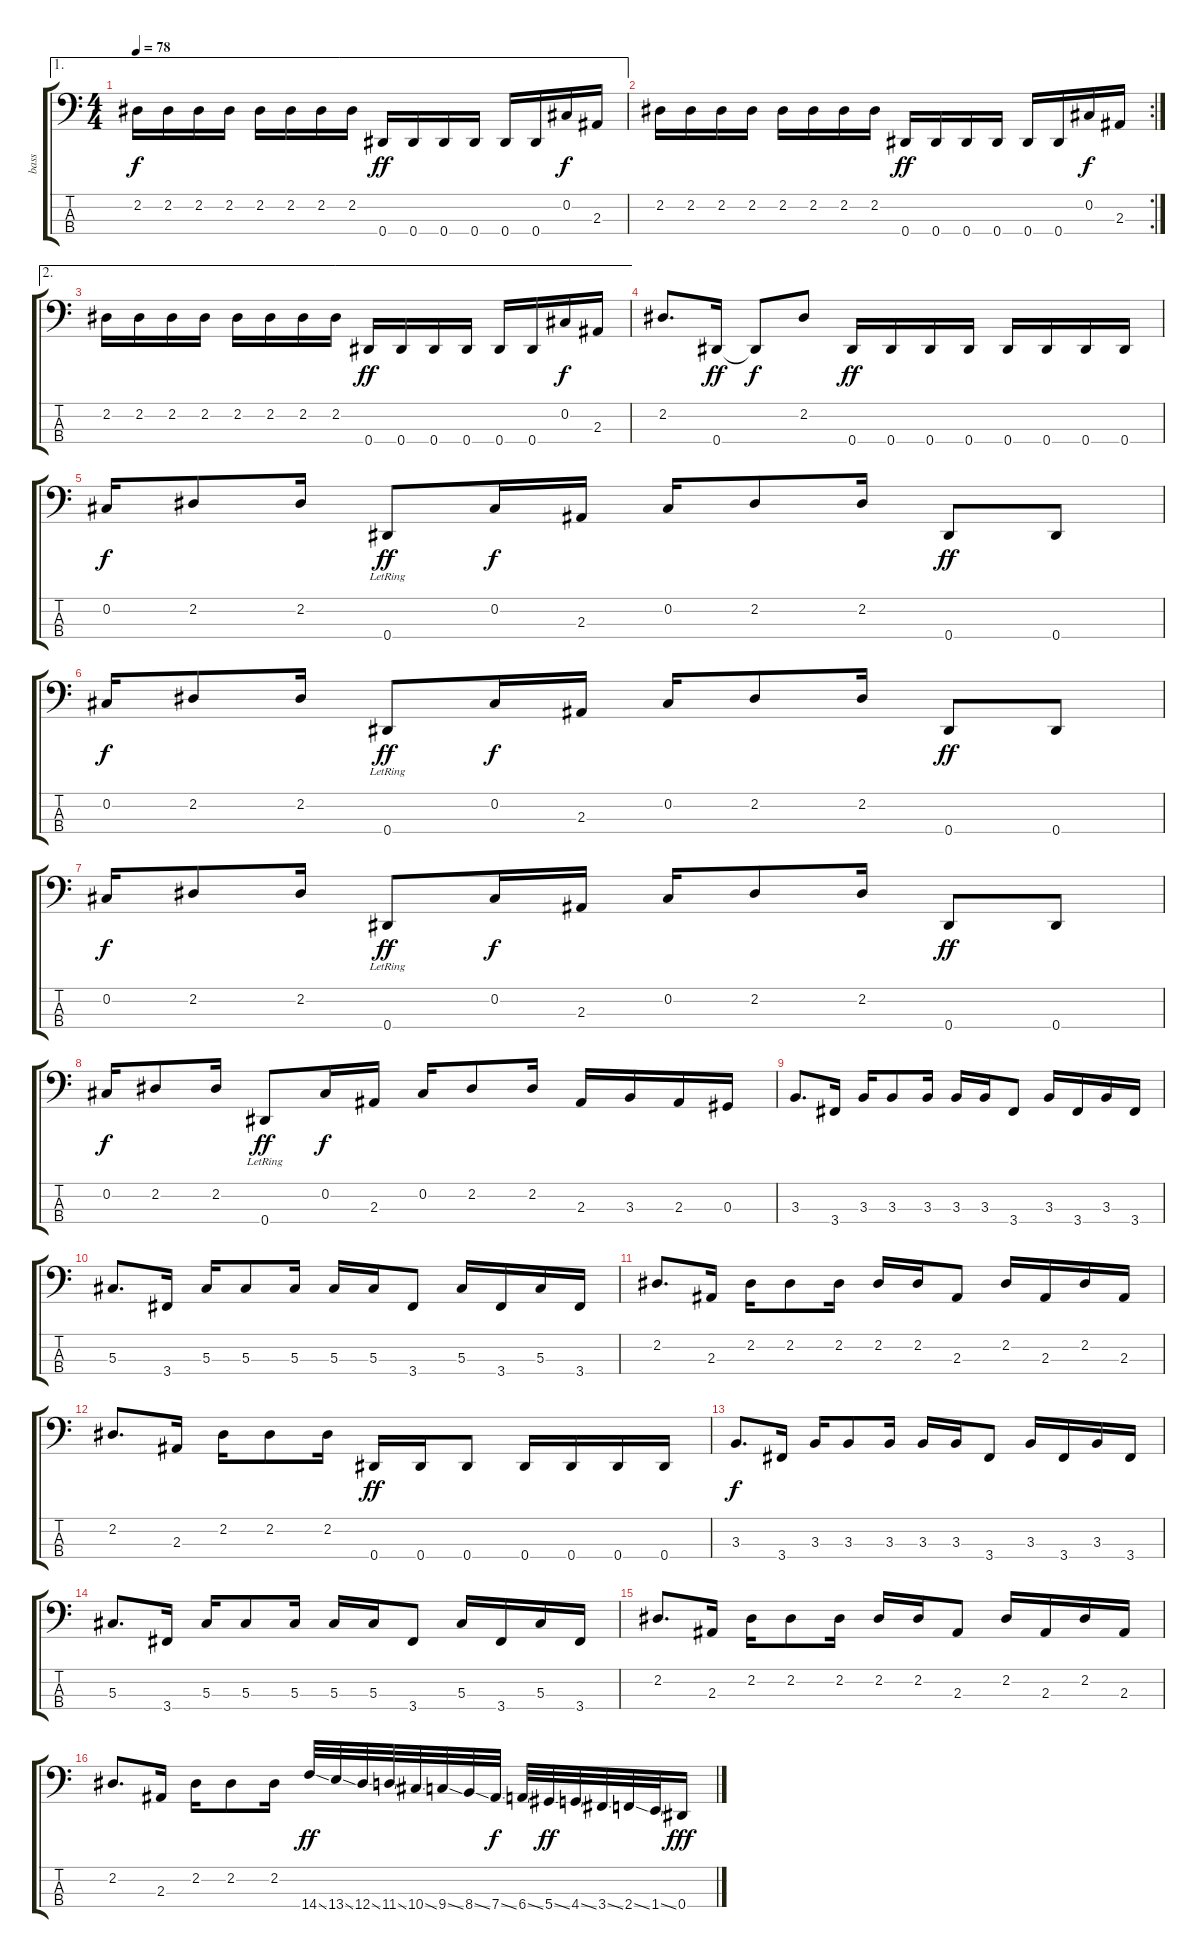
\track ("bass" "bass") {instrument electricbassfinger}
\staff {score tabs}
\tuning (Gb2 Db2 Ab1 Eb1) {hide}
\ae 1
\ts (4 4)
\tempo 78
\clef f4
\ks c
2.2.16{dy f} 2.2.16 2.2.16 2.2.16 2.2.16 2.2.16 2.2.16 2.2.16 0.4.16{dy ff} 0.4.16 0.4.16 0.4.16 0.4.16 0.4.16 0.2.16{dy f} 2.3.16 |
\rc 2
2.2.16 2.2.16 2.2.16 2.2.16 2.2.16 2.2.16 2.2.16 2.2.16 0.4.16{dy ff} 0.4.16 0.4.16 0.4.16 0.4.16 0.4.16 0.2.16{dy f} 2.3.16 |
\ae 2
2.2.16 2.2.16 2.2.16 2.2.16 2.2.16 2.2.16 2.2.16 2.2.16 0.4.16{dy ff} 0.4.16 0.4.16 0.4.16 0.4.16 0.4.16 0.2.16{dy f} 2.3.16 |
2.2.8{d} 0.4.16{dy ff} 0.4{t}.8{dy f} 2.2.8 0.4.16{dy ff} 0.4.16 0.4.16 0.4.16 0.4.16 0.4.16 0.4.16 0.4.16 |
0.2.16{dy f} 2.2.8 2.2.16 0.4{lr}.8{dy ff} 0.2.16{dy f} 2.3.16 0.2.16 2.2.8 2.2.16 0.4.8{dy ff} 0.4.8 |
0.2.16{dy f} 2.2.8 2.2.16 0.4{lr}.8{dy ff} 0.2.16{dy f} 2.3.16 0.2.16 2.2.8 2.2.16 0.4.8{dy ff} 0.4.8 |
0.2.16{dy f} 2.2.8 2.2.16 0.4{lr}.8{dy ff} 0.2.16{dy f} 2.3.16 0.2.16 2.2.8 2.2.16 0.4.8{dy ff} 0.4.8 |
0.2.16{dy f} 2.2.8 2.2.16 0.4{lr}.8{dy ff} 0.2.16{dy f} 2.3.16 0.2.16 2.2.8 2.2.16 2.3.16 3.3.16 2.3.16 0.3.16 |
3.3.8{d} 3.4.16 3.3.16 3.3.8 3.3.16 3.3.16 3.3.16 3.4.8 3.3.16 3.4.16 3.3.16 3.4.16 |
5.3.8{d} 3.4.16 5.3.16 5.3.8 5.3.16 5.3.16 5.3.16 3.4.8 5.3.16 3.4.16 5.3.16 3.4.16 |
2.2.8{d} 2.3.16 2.2.16 2.2.8 2.2.16 2.2.16 2.2.16 2.3.8 2.2.16 2.3.16 2.2.16 2.3.16 |
2.2.8{d} 2.3.16 2.2.16 2.2.8 2.2.16 0.4.16{dy ff} 0.4.16 0.4.8 0.4.16 0.4.16 0.4.16 0.4.16 |
3.3.8{d dy f} 3.4.16 3.3.16 3.3.8 3.3.16 3.3.16 3.3.16 3.4.8 3.3.16 3.4.16 3.3.16 3.4.16 |
5.3.8{d} 3.4.16 5.3.16 5.3.8 5.3.16 5.3.16 5.3.16 3.4.8 5.3.16 3.4.16 5.3.16 3.4.16 |
2.2.8{d} 2.3.16 2.2.16 2.2.8 2.2.16 2.2.16 2.2.16 2.3.8 2.2.16 2.3.16 2.2.16 2.3.16 |
2.2.8{d} 2.3.16 2.2.16 2.2.8 2.2.16 14.4{ss}.32{dy ff} 13.4{ss}.32 12.4{ss}.32 11.4{ss}.32 10.4{ss}.32 9.4{ss}.32 8.4{ss}.32 7.4{ss}.32{dy f} 6.4{ss}.32 5.4{ss}.32{dy ff} 4.4{ss}.32 3.4{ss}.32 2.4{ss}.32 1.4{ss}.32 0.4.16{dy fff}
